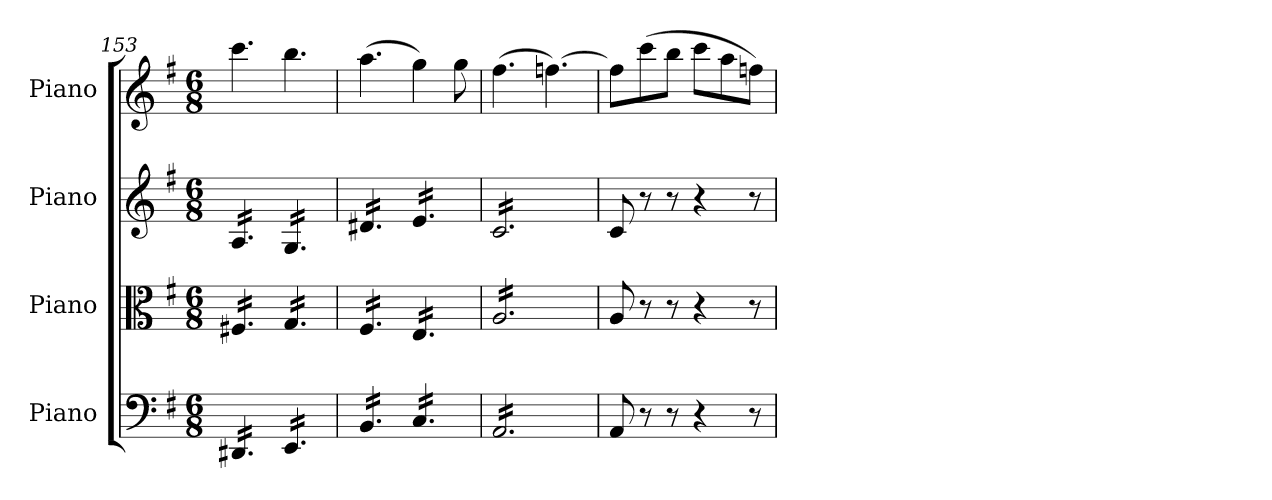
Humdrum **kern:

**kern	**kern	**kern	**kern
*part4	*part3	*part2	*part1
*staff4	*staff3	*staff2	*staff1
*I"Piano	*I"Piano	*I"Piano	*I"Piano
*I'Pno	*I'Pno	*I'Pno	*I'Pno
*clefF4	*clefC3	*clefG2	*clefG2
*k[f#]	*k[f#]	*k[f#]	*k[f#]
*M6/8	*M6/8	*M6/8	*M6/8
=153	=153	=153	=153
*tremolo	*	*	*
*	*tremolo	*	*
*	*	*tremolo	*
16DD#X/LL	16F#X/LL	16A/LL	4.ccc\
16DD#X/	16F#X/	16A/	.
16DD#X/	16F#X/	16A/	.
16DD#X/	16F#X/	16A/	.
16DD#X/	16F#X/	16A/	.
16DD#X/JJ	16F#X/JJ	16A/JJ	.
16EE/LL	16G/LL	16G/LL	4.bb\
16EE/	16G/	16G/	.
16EE/	16G/	16G/	.
16EE/	16G/	16G/	.
16EE/	16G/	16G/	.
16EE/JJ	16G/JJ	16G/JJ	.
=154	=154	=154	=154
16BB/LL	16F#/LL	16d#X/LL	(4.aa\
16BB/	16F#/	16d#X/	.
16BB/	16F#/	16d#X/	.
16BB/	16F#/	16d#X/	.
16BB/	16F#/	16d#X/	.
16BB/JJ	16F#/JJ	16d#X/JJ	.
16C/LL	16E/LL	16e/LL	4gg\)
16C/	16E/	16e/	.
16C/	16E/	16e/	.
16C/	16E/	16e/	.
16C/	16E/	16e/	8gg\
16C/JJ	16E/JJ	16e/JJ	.
=155	=155	=155	=155
16AA/LL	16A/LL	16c/LL	(4.ff#\
16AA/	16A/	16c/	.
16AA/	16A/	16c/	.
16AA/	16A/	16c/	.
16AA/	16A/	16c/	.
16AA/	16A/	16c/	.
16AA/	16A/	16c/	[4.ffn\)
16AA/	16A/	16c/	.
16AA/	16A/	16c/	.
16AA/	16A/	16c/	.
16AA/	16A/	16c/	.
16AA/JJ	16A/JJ	16c/JJ	.
*	*	*Xtremolo	*
*	*Xtremolo	*	*
*Xtremolo	*	*	*
!!LO:LB:g=z
=156	=156	=156	=156
8AA/	8A/	8c/	8ff\L]
8r	8r	8r	(8ccc\
8r	8r	8r	8bb\J
4r	4r	4r	8ccc\L
.	.	.	8aa\
8r	8r	8r	8ffn\J)
=	=	=	=
*-	*-	*-	*-
